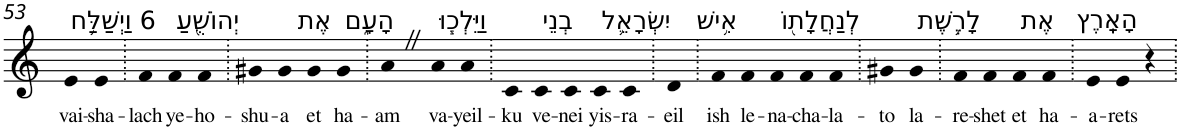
**kern	**text
*part1	*part1
*staff1	*staff1
*I"Piano	*
*I'Pno	*
!!LO:PB:g=z
*clefG2	*
*k[]	*
=53	=53
!LO:TX:a:t=6 וַיְשַׁלַּ֥ח	!
!	!LO:LY:b
4e	vai-
!	!LO:LY:b
4e	-sha-
=54.	=54.
!	!LO:LY:b
4f	-lach
!LO:TX:a:t=יְהוֹשֻׁ֖עַ	!
!	!LO:LY:b
4f	ye-
!	!LO:LY:b
4f	-ho-
=55.	=55.
!	!LO:LY:b
4g#X	-shu-
!	!LO:LY:b
4g#	-a
!LO:TX:a:t=אֶת	!
!	!LO:LY:b
4g#	et
!LO:TX:a:t=הָעָ֑ם	!
!	!LO:LY:b
4g#	ha-
=56.	=56.
!	!LO:LY:b
4aZ	-am
!LO:TX:a:t=וַיֵּלְכ֧וּ	!
!	!LO:LY:b
4a	va-
!	!LO:LY:b
4a	-yeil-
=57.	=57.
!	!LO:LY:b
4c	-ku
!LO:TX:a:t=בְנֵי	!
!	!LO:LY:b
4c	ve-
!	!LO:LY:b
4c	-nei
!LO:TX:a:t=יִשְׂרָאֵ֛ל	!
!	!LO:LY:b
4c	yis-
!	!LO:LY:b
4c	-ra-
=58.	=58.
!	!LO:LY:b
4d	-eil
=59.	=59.
!LO:TX:a:t=אִ֥ישׁ	!
!	!LO:LY:b
4f	ish
!LO:TX:a:t=לְנַחֲלָת֖וֹ	!
!	!LO:LY:b
4f	le-
!	!LO:LY:b
4f	-na-
!	!LO:LY:b
4f	-cha-
!	!LO:LY:b
4f	-la-
=60.	=60.
!	!LO:LY:b
4g#X	-to
!LO:TX:a:t=לָרֶ֥שֶׁת	!
!	!LO:LY:b
4g#	la-
=61.	=61.
!	!LO:LY:b
4f	-re-
!	!LO:LY:b
4f	-shet
!LO:TX:a:t=אֶת	!
!	!LO:LY:b
4f	et
!LO:TX:a:t=הָאָֽרֶץ	!
!	!LO:LY:b
4f	ha-
=62.	=62.
!	!LO:LY:b
4e	-a-
!	!LO:LY:b
4e	-rets
4r	.
=.	=.
*-	*-
